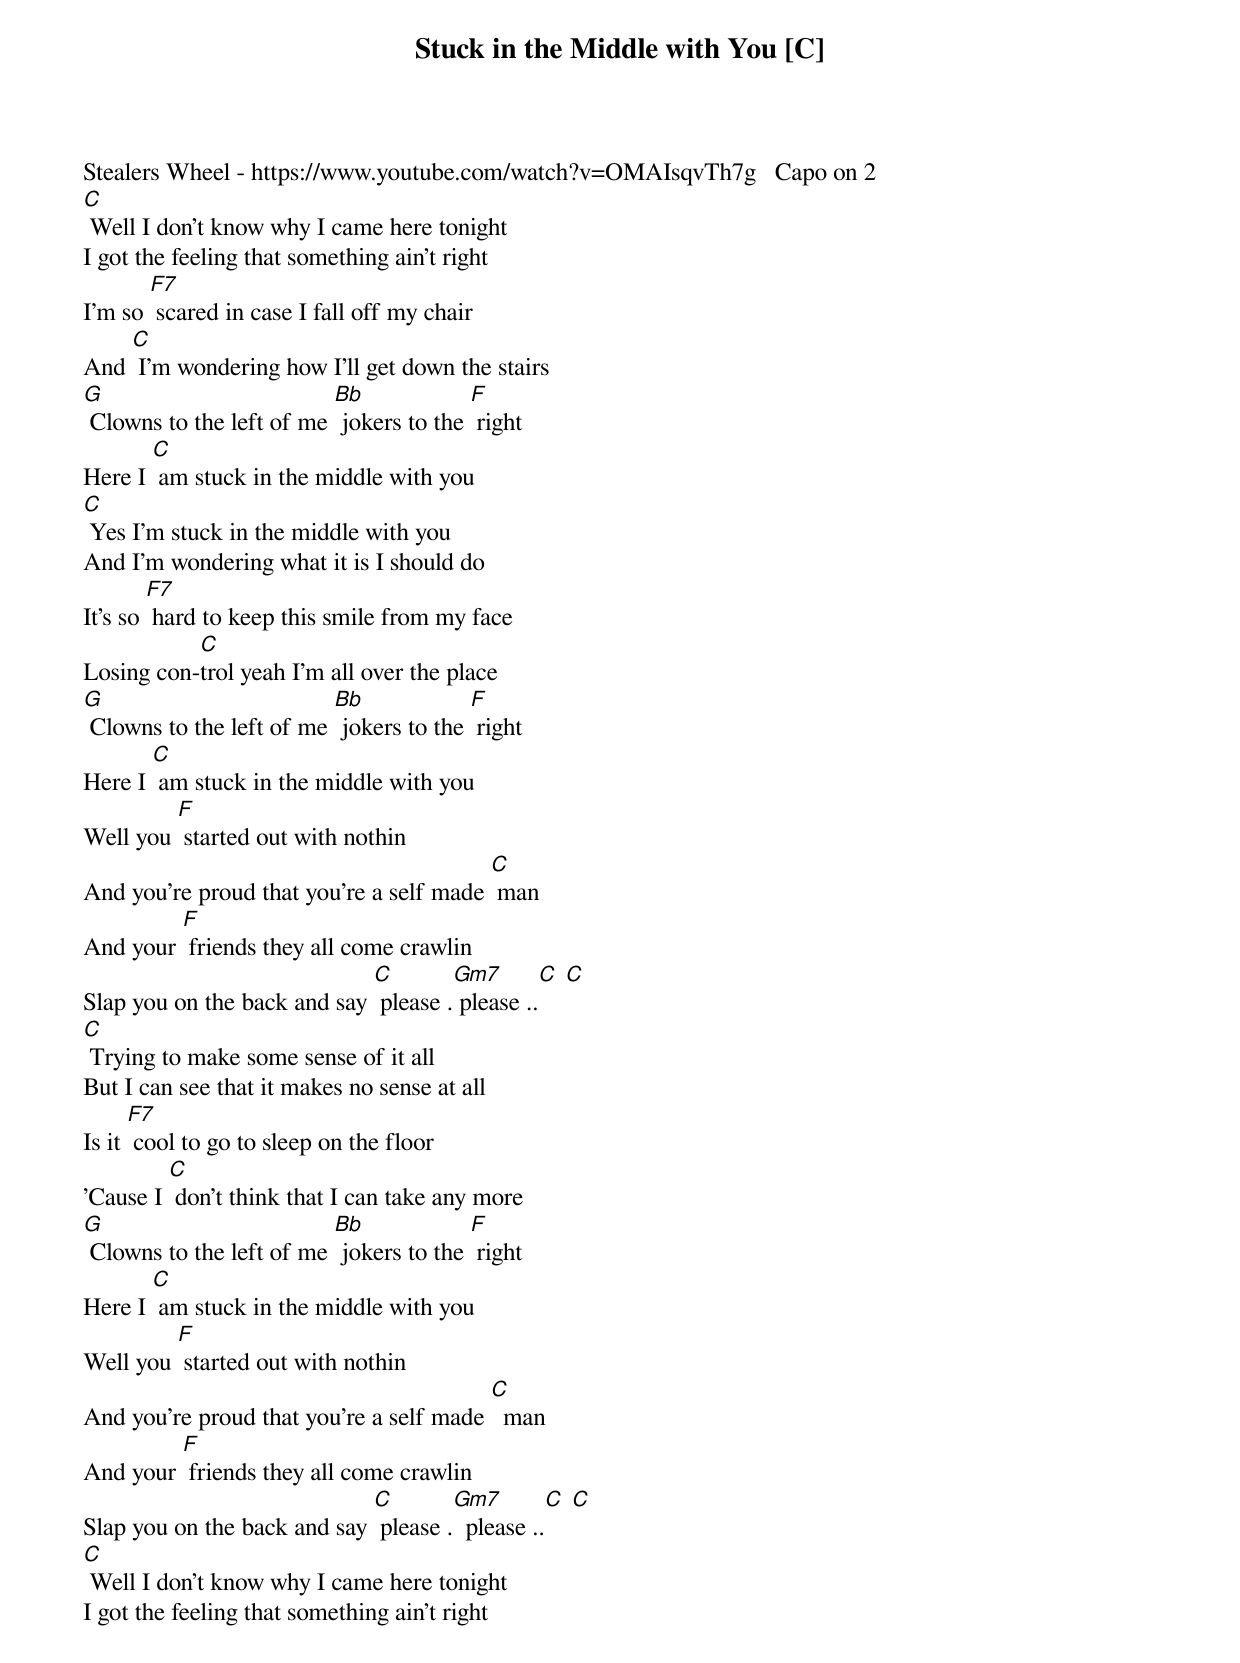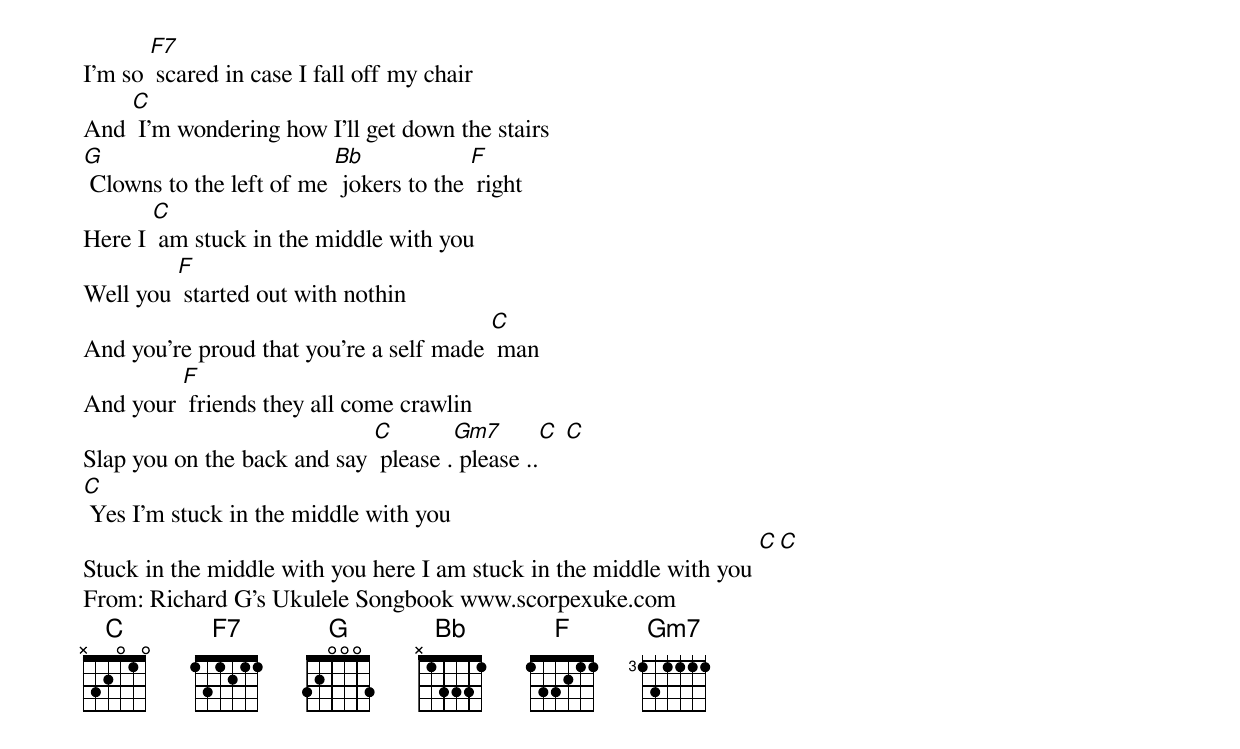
{t: Stuck in the Middle with You [C] }
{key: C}
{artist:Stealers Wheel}
Stealers Wheel - https://www.youtube.com/watch?v=OMAIsqvTh7g   Capo on 2
{c: }
[C] Well I don't know why I came here tonight
I got the feeling that something ain't right
I'm so [F7] scared in case I fall off my chair
And [C] I'm wondering how I'll get down the stairs
[G] Clowns to the left of me [Bb] jokers to the [F] right
Here I [C] am stuck in the middle with you
{c: }
[C] Yes I'm stuck in the middle with you
And I'm wondering what it is I should do
It's so [F7] hard to keep this smile from my face
Losing con-[C]trol yeah I'm all over the place
[G] Clowns to the left of me [Bb] jokers to the [F] right
Here I [C] am stuck in the middle with you
{c: }
Well you [F] started out with nothin
And you're proud that you're a self made [C] man
And your [F] friends they all come crawlin
Slap you on the back and say [C] please .[Gm7] please ..[C] [C]
{c: }
[C] Trying to make some sense of it all
But I can see that it makes no sense at all
Is it [F7] cool to go to sleep on the floor
'Cause I [C] don't think that I can take any more
[G] Clowns to the left of me [Bb] jokers to the [F] right
Here I [C] am stuck in the middle with you
{c: }
Well you [F] started out with nothin
And you're proud that you're a self made [C]  man
And your [F] friends they all come crawlin
Slap you on the back and say [C] please .[Gm7]  please ..[C] [C]
{c: }
[C] Well I don't know why I came here tonight
I got the feeling that something ain't right
I'm so [F7] scared in case I fall off my chair
And [C] I'm wondering how I'll get down the stairs
[G] Clowns to the left of me [Bb] jokers to the [F] right
Here I [C] am stuck in the middle with you
{c: }
Well you [F] started out with nothin
And you're proud that you're a self made [C] man
And your [F] friends they all come crawlin
Slap you on the back and say [C] please .[Gm7] please ..[C] [C]
{c: }
[C] Yes I'm stuck in the middle with you
Stuck in the middle with you here I am stuck in the middle with you [C][C]
From: Richard G’s Ukulele Songbook www.scorpexuke.com
